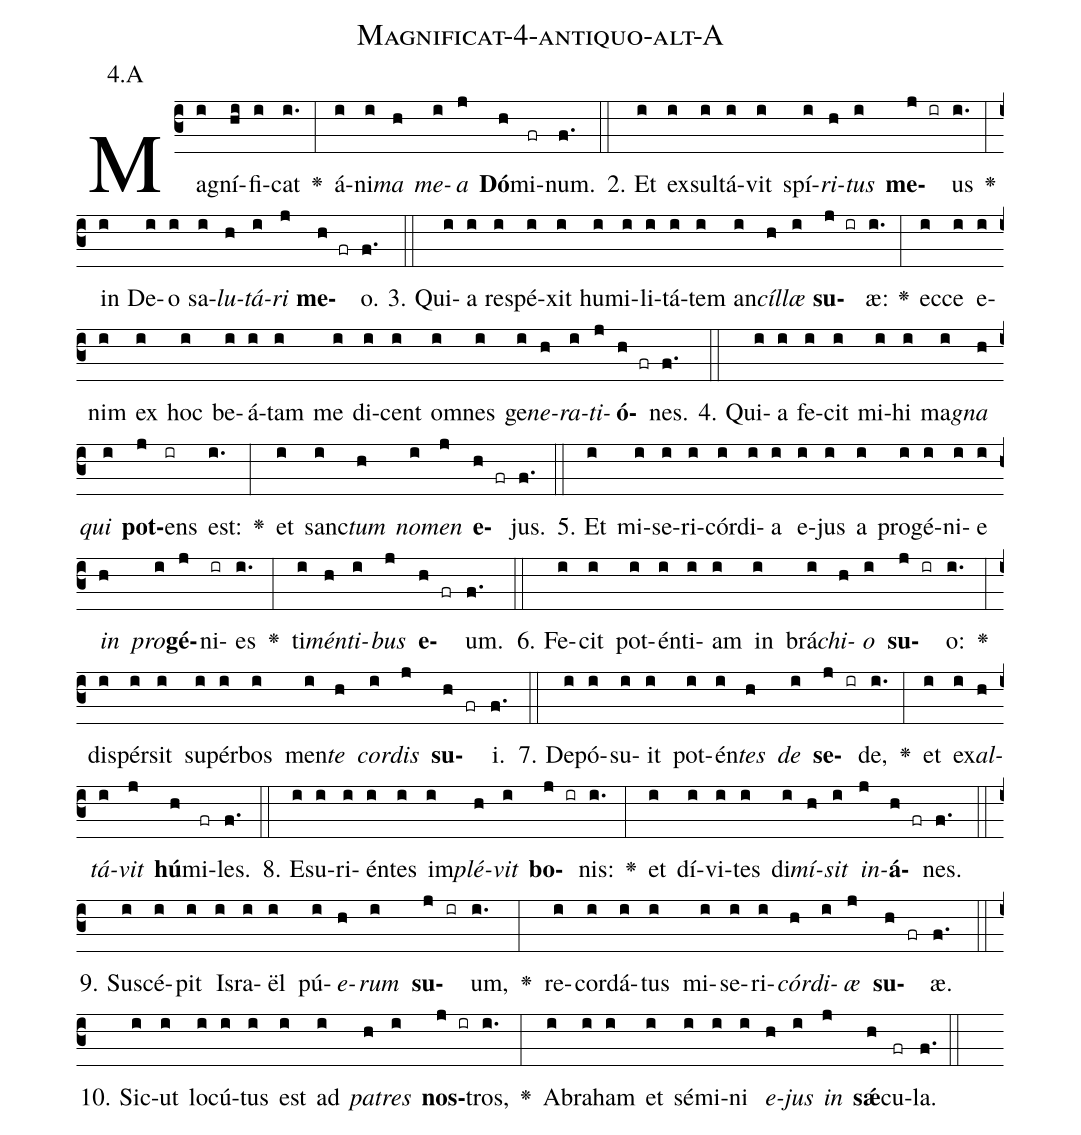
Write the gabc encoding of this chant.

name: Magnificat-4-antiquo-alt-A;
annotation: 4.A;
%%
(c3)Ma(i)gní(hi)fi(i)cat(i.) <v>\greheightstar</v>(:) á(i)ni(i)<i>ma</i>(h) <i>me</i>(i)<i>a</i>(j) <b>Dó</b>(h)mi(fr)num.(f.) (::)
2. Et(i) ex(i)sul(i)tá(i)vit(i) spí(i)<i>ri</i>(h)<i>tus</i>(i) <b>me</b>(j ir)us(i.) <v>\greheightstar</v>(:) in(i) De(i)o(i) sa(i)<i>lu</i>(h)<i>tá</i>(i)<i>ri</i>(j) <b>me</b>(h fr)o.(f.) (::)
3. Qui(i)a(i) re(i)spé(i)xit(i) hu(i)mi(i)li(i)tá(i)tem(i) an(i)<i>cíl</i>(h)<i>læ</i>(i) <b>su</b>(j ir)æ:(i.) <v>\greheightstar</v>(:) ec(i)ce(i) e(i)nim(i) ex(i) hoc(i) be(i)á(i)tam(i) me(i) di(i)cent(i) om(i)nes(i) ge(i)<i>ne</i>(h)<i>ra</i>(i)<i>ti</i>(j)<b>ó</b>(h fr)nes.(f.) (::)
4. Qui(i)a(i) fe(i)cit(i) mi(i)hi(i) ma(i)<i>gna</i>(h) <i>qui</i>(i) <b>pot</b>(j)ens(ir) est:(i.) <v>\greheightstar</v>(:) et(i) sanc(i)<i>tum</i>(h) <i>no</i>(i)<i>men</i>(j) <b>e</b>(h fr)jus.(f.) (::)
5. Et(i) mi(i)se(i)ri(i)cór(i)di(i)a(i) e(i)jus(i) a(i) pro(i)gé(i)ni(i)e(i) <i>in</i>(h) <i>pro</i>(i)<b>gé</b>(j)ni(ir)es(i.) <v>\greheightstar</v>(:) ti(i)<i>mén</i>(h)<i>ti</i>(i)<i>bus</i>(j) <b>e</b>(h fr)um.(f.) (::)
6. Fe(i)cit(i) pot(i)én(i)ti(i)am(i) in(i) brá(i)<i>chi</i>(h)<i>o</i>(i) <b>su</b>(j ir)o:(i.) <v>\greheightstar</v>(:) di(i)spér(i)sit(i) su(i)pér(i)bos(i) men(i)<i>te</i>(h) <i>cor</i>(i)<i>dis</i>(j) <b>su</b>(h fr)i.(f.) (::)
7. De(i)pó(i)su(i)it(i) pot(i)én(i)<i>tes</i>(h) <i>de</i>(i) <b>se</b>(j ir)de,(i.) <v>\greheightstar</v>(:) et(i) ex(i)<i>al</i>(h)<i>tá</i>(i)<i>vit</i>(j) <b>hú</b>(h)mi(fr)les.(f.) (::)
8. E(i)su(i)ri(i)én(i)tes(i) im(i)<i>plé</i>(h)<i>vit</i>(i) <b>bo</b>(j ir)nis:(i.) <v>\greheightstar</v>(:) et(i) dí(i)vi(i)tes(i) di(i)<i>mí</i>(h)<i>sit</i>(i) <i>in</i>(j)<b>á</b>(h fr)nes.(f.) (::)
9. Su(i)scé(i)pit(i) Is(i)ra(i)ël(i) pú(i)<i>e</i>(h)<i>rum</i>(i) <b>su</b>(j ir)um,(i.) <v>\greheightstar</v>(:) re(i)cor(i)dá(i)tus(i) mi(i)se(i)ri(i)<i>cór</i>(h)<i>di</i>(i)<i>æ</i>(j) <b>su</b>(h fr)æ.(f.) (::)
10. Sic(i)ut(i) lo(i)cú(i)tus(i) est(i) ad(i) <i>pa</i>(h)<i>tres</i>(i) <b>nos</b>(j ir)tros,(i.) <v>\greheightstar</v>(:) A(i)bra(i)ham(i) et(i) sé(i)mi(i)ni(i) <i>e</i>(h)<i>jus</i>(i) <i>in</i>(j) <b>sǽ</b>(h)cu(fr)la.(f.) (::)
